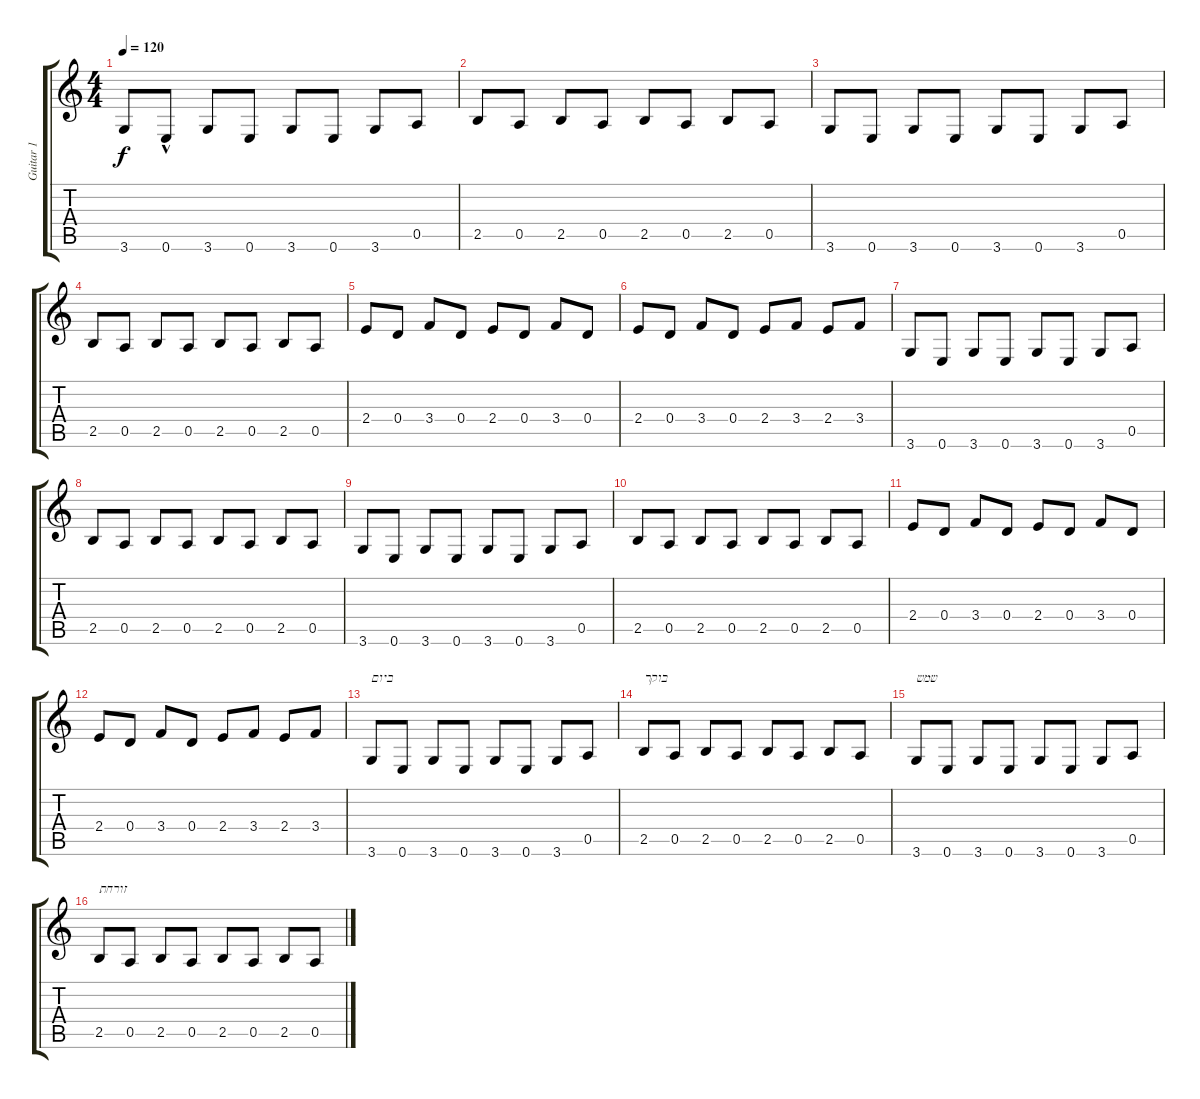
\track ("Guitar 1" "Guitar 1") {instrument distortionguitar}
\staff {score tabs}
\tuning (E4 B3 G3 D3 A2 E2) {hide}
\ts (4 4)
\tempo 120
\clef g2
\ks c
3.6.8{dy f instrument distortionguitar} 0.6{hac}.8 3.6.8 0.6.8 3.6.8 0.6.8 3.6.8 0.5.8 |
2.5.8 0.5.8 2.5.8 0.5.8 2.5.8 0.5.8 2.5.8 0.5.8 |
3.6.8 0.6.8 3.6.8 0.6.8 3.6.8 0.6.8 3.6.8 0.5.8 |
2.5.8 0.5.8 2.5.8 0.5.8 2.5.8 0.5.8 2.5.8 0.5.8 |
2.4.8 0.4.8 3.4.8 0.4.8 2.4.8 0.4.8 3.4.8 0.4.8 |
2.4.8 0.4.8 3.4.8 0.4.8 2.4.8 3.4.8 2.4.8 3.4.8 |
3.6.8 0.6.8 3.6.8 0.6.8 3.6.8 0.6.8 3.6.8 0.5.8 |
2.5.8 0.5.8 2.5.8 0.5.8 2.5.8 0.5.8 2.5.8 0.5.8 |
3.6.8 0.6.8 3.6.8 0.6.8 3.6.8 0.6.8 3.6.8 0.5.8 |
2.5.8 0.5.8 2.5.8 0.5.8 2.5.8 0.5.8 2.5.8 0.5.8 |
2.4.8 0.4.8 3.4.8 0.4.8 2.4.8 0.4.8 3.4.8 0.4.8 |
2.4.8 0.4.8 3.4.8 0.4.8 2.4.8 3.4.8 2.4.8 3.4.8 |
3.6.8{txt "ביום "} 0.6.8 3.6.8 0.6.8 3.6.8 0.6.8 3.6.8 0.5.8 |
2.5.8{txt "בוקר"} 0.5.8 2.5.8 0.5.8 2.5.8 0.5.8 2.5.8 0.5.8 |
3.6.8{txt "שמש"} 0.6.8 3.6.8 0.6.8 3.6.8 0.6.8 3.6.8 0.5.8 |
2.5.8{txt "זורחת"} 0.5.8 2.5.8 0.5.8 2.5.8 0.5.8 2.5.8 0.5.8
